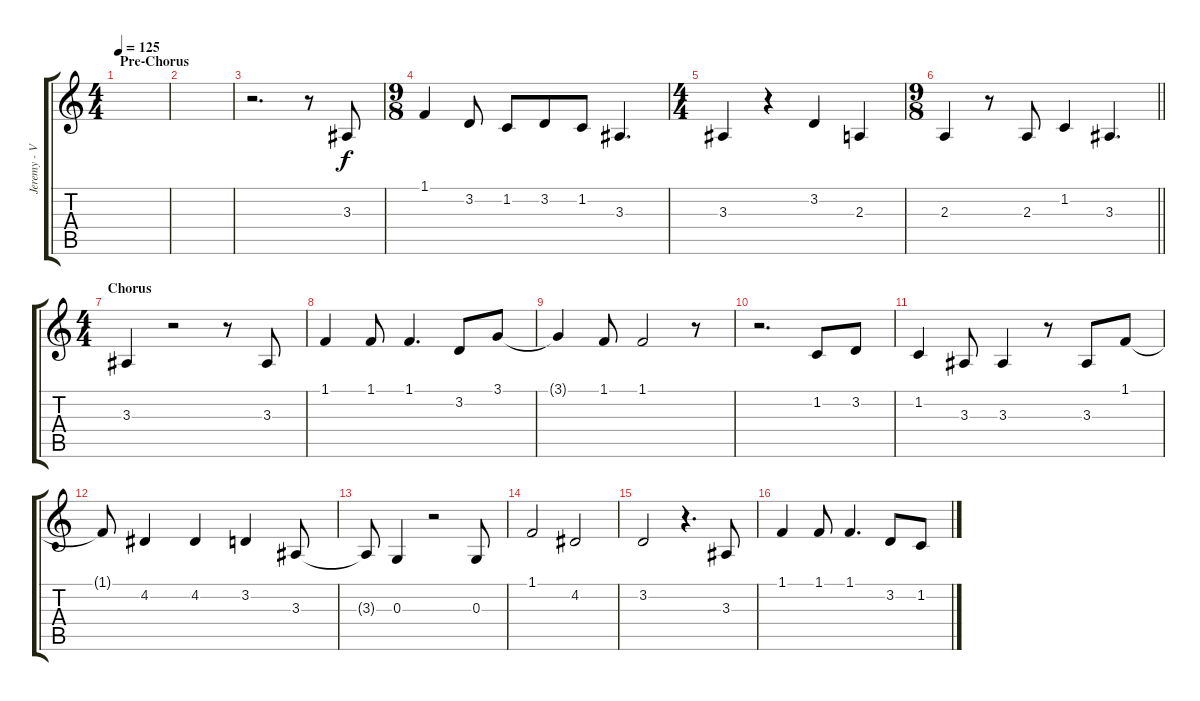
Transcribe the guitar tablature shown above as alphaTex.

\track ("Jeremy - Vocals" "Jeremy - V") {instrument tenorsax}
\staff {score tabs}
\tuning (E4 B3 G3 D3 A2 E2) {hide}
\ts (4 4)
\section ("" "Pre-Chorus")
\tempo 125
\clef g2
\ks c
|
|
r.2{d} r.8 3.3.8 |
\ts (9 8)
1.1.4 3.2.8 1.2.8 3.2.8 1.2.8 3.3.4{d} |
\ts (4 4)
3.3.4 r.4 3.2.4 2.3.4 |
\ts (9 8)
\barLineRight lightlight
2.3.4 r.8 2.3.8 1.2.4 3.3.4{d} |
\ts (4 4)
\section ("" "Chorus")
3.3.4 r.2 r.8 3.3.8 |
1.1.4 1.1.8 1.1.4{d} 3.2.8 3.1.8 |
3.1{t}.4 1.1.8 1.1.2 r.8 |
r.2{d} 1.2.8 3.2.8 |
1.2.4 3.3.8 3.3.4 r.8 3.3.8 1.1.8 |
1.1{t}.8 4.2.4 4.2.4 3.2.4 3.3.8 |
3.3{t}.8 0.3.4 r.2 0.3.8 |
1.1.2 4.2.2 |
3.2.2 r.4{d} 3.3.8 |
1.1.4 1.1.8 1.1.4{d} 3.2.8 1.2.8
